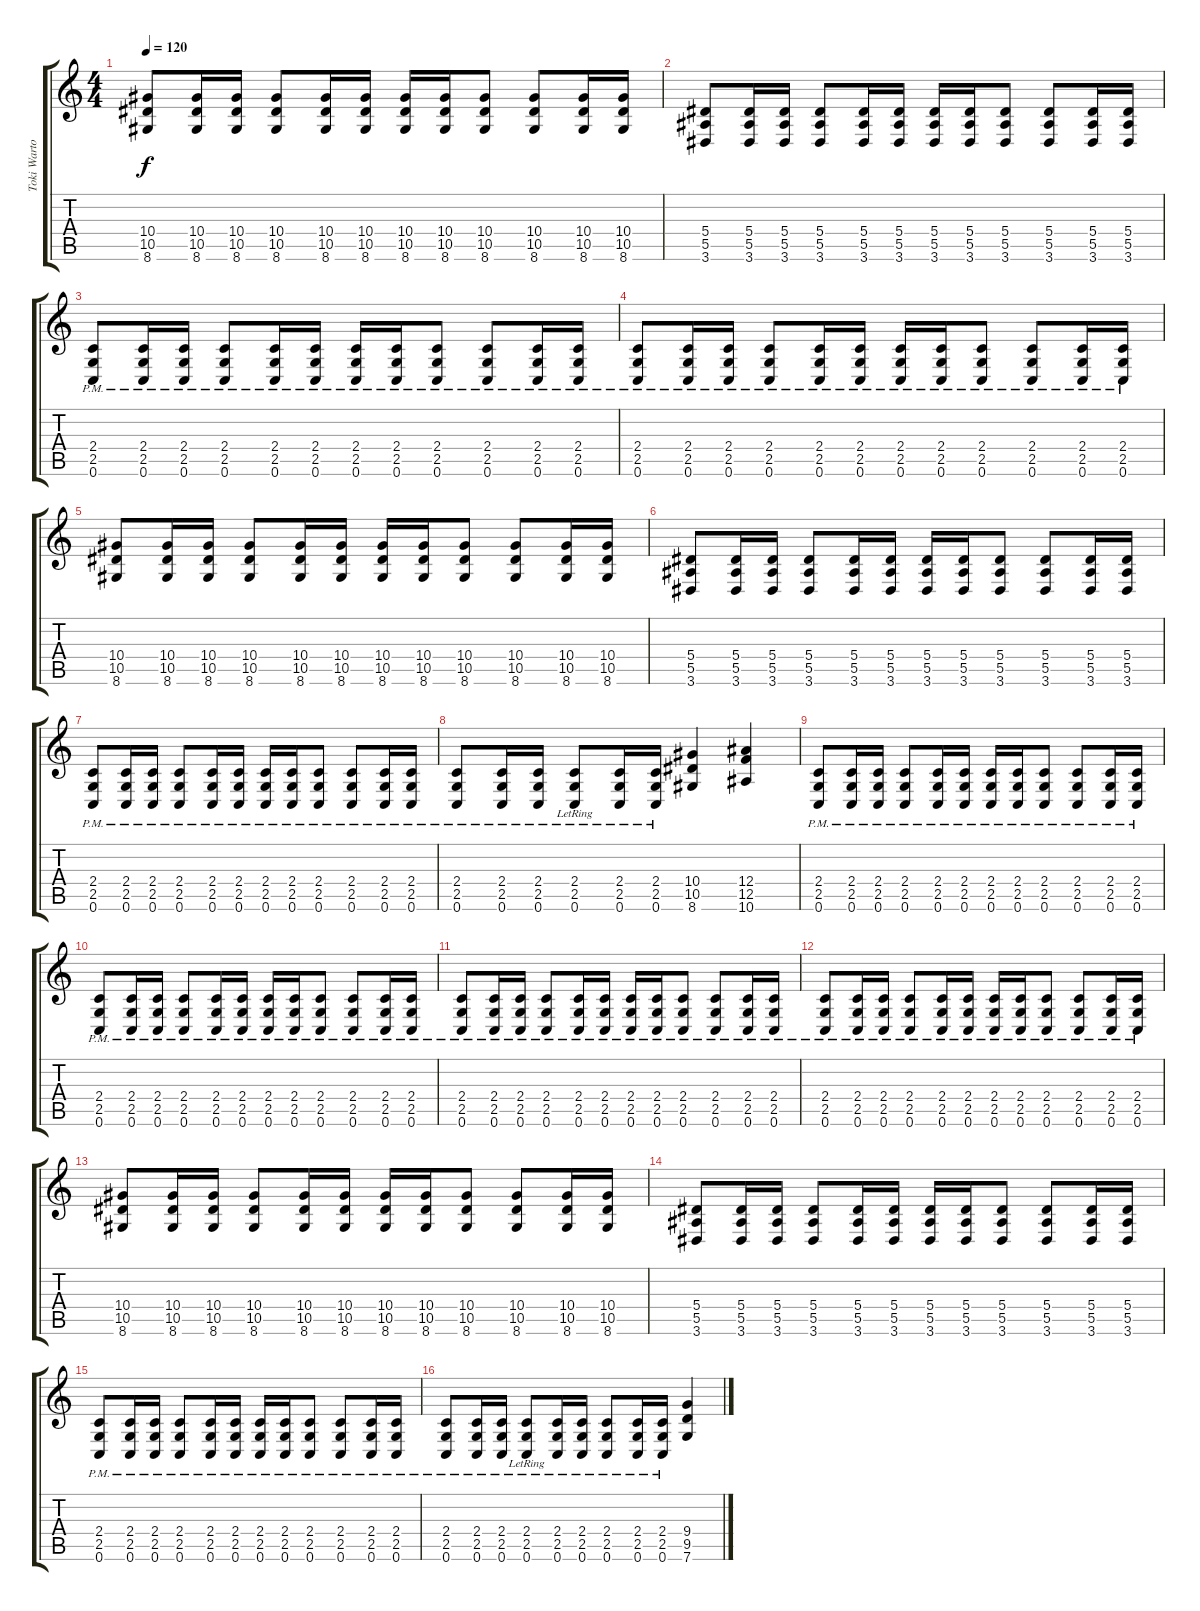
\track ("Toki Wartooth" "Toki Warto") {instrument overdrivenguitar}
\staff {score tabs}
\tuning (C4 G3 Eb3 Bb2 F2 C2) {hide}
\ts (4 4)
\tempo 120
\clef g2
\ks c
(10.4 10.5 8.6).8{dy f} (10.4 10.5 8.6).16 (10.4 10.5 8.6).16 (10.4 10.5 8.6).8 (10.4 10.5 8.6).16 (10.4 10.5 8.6).16 (10.4 10.5 8.6).16 (10.4 10.5 8.6).16 (10.4 10.5 8.6).8 (10.4 10.5 8.6).8 (10.4 10.5 8.6).16 (10.4 10.5 8.6).16 |
(5.4 5.5 3.6).8 (5.4 5.5 3.6).16 (5.4 5.5 3.6).16 (5.4 5.5 3.6).8 (5.4 5.5 3.6).16 (5.4 5.5 3.6).16 (5.4 5.5 3.6).16 (5.4 5.5 3.6).16 (5.4 5.5 3.6).8 (5.4 5.5 3.6).8 (5.4 5.5 3.6).16 (5.4 5.5 3.6).16 |
(2.4{pm} 2.5{pm} 0.6{pm}).8 (2.4{pm} 2.5{pm} 0.6{pm}).16 (2.4{pm} 2.5{pm} 0.6{pm}).16 (2.4{pm} 2.5{pm} 0.6{pm}).8 (2.4{pm} 2.5{pm} 0.6{pm}).16 (2.4{pm} 2.5{pm} 0.6{pm}).16 (2.4{pm} 2.5{pm} 0.6{pm}).16 (2.4{pm} 2.5{pm} 0.6{pm}).16 (2.4{pm} 2.5{pm} 0.6{pm}).8 (2.4{pm} 2.5{pm} 0.6{pm}).8 (2.4{pm} 2.5{pm} 0.6{pm}).16 (2.4{pm} 2.5{pm} 0.6{pm}).16 |
(2.4{pm} 2.5{pm} 0.6{pm}).8 (2.4{pm} 2.5{pm} 0.6{pm}).16 (2.4{pm} 2.5{pm} 0.6{pm}).16 (2.4{pm} 2.5{pm} 0.6{pm}).8 (2.4{pm} 2.5{pm} 0.6{pm}).16 (2.4{pm} 2.5{pm} 0.6{pm}).16 (2.4{pm} 2.5{pm} 0.6{pm}).16 (2.4{pm} 2.5{pm} 0.6{pm}).16 (2.4{pm} 2.5{pm} 0.6{pm}).8 (2.4{pm} 2.5{pm} 0.6{pm}).8 (2.4{pm} 2.5{pm} 0.6{pm}).16 (2.4{pm} 2.5{pm} 0.6{pm}).16 |
(10.4 10.5 8.6).8 (10.4 10.5 8.6).16 (10.4 10.5 8.6).16 (10.4 10.5 8.6).8 (10.4 10.5 8.6).16 (10.4 10.5 8.6).16 (10.4 10.5 8.6).16 (10.4 10.5 8.6).16 (10.4 10.5 8.6).8 (10.4 10.5 8.6).8 (10.4 10.5 8.6).16 (10.4 10.5 8.6).16 |
(5.4 5.5 3.6).8 (5.4 5.5 3.6).16 (5.4 5.5 3.6).16 (5.4 5.5 3.6).8 (5.4 5.5 3.6).16 (5.4 5.5 3.6).16 (5.4 5.5 3.6).16 (5.4 5.5 3.6).16 (5.4 5.5 3.6).8 (5.4 5.5 3.6).8 (5.4 5.5 3.6).16 (5.4 5.5 3.6).16 |
(2.4{pm} 2.5{pm} 0.6{pm}).8 (2.4{pm} 2.5{pm} 0.6{pm}).16 (2.4{pm} 2.5{pm} 0.6{pm}).16 (2.4{pm} 2.5{pm} 0.6{pm}).8 (2.4{pm} 2.5{pm} 0.6{pm}).16 (2.4{pm} 2.5{pm} 0.6{pm}).16 (2.4{pm} 2.5{pm} 0.6{pm}).16 (2.4{pm} 2.5{pm} 0.6{pm}).16 (2.4{pm} 2.5{pm} 0.6{pm}).8 (2.4{pm} 2.5{pm} 0.6{pm}).8 (2.4{pm} 2.5{pm} 0.6{pm}).16 (2.4{pm} 2.5{pm} 0.6{pm}).16 |
(2.4{pm} 2.5{pm} 0.6{pm}).8 (2.4{pm} 2.5{pm} 0.6{pm}).16 (2.4{pm} 2.5{pm} 0.6{pm}).16 (2.4{pm lr} 2.5{pm lr} 0.6{pm lr}).8 (2.4{pm} 2.5{pm} 0.6{pm}).16 (2.4{pm} 2.5{pm} 0.6{pm}).16 (10.4 10.5 8.6).4 (12.4 12.5 10.6).4 |
(2.4{pm} 2.5{pm} 0.6{pm}).8 (2.4{pm} 2.5{pm} 0.6{pm}).16 (2.4{pm} 2.5{pm} 0.6{pm}).16 (2.4{pm} 2.5{pm} 0.6{pm}).8 (2.4{pm} 2.5{pm} 0.6{pm}).16 (2.4{pm} 2.5{pm} 0.6{pm}).16 (2.4{pm} 2.5{pm} 0.6{pm}).16 (2.4{pm} 2.5{pm} 0.6{pm}).16 (2.4{pm} 2.5{pm} 0.6{pm}).8 (2.4{pm} 2.5{pm} 0.6{pm}).8 (2.4{pm} 2.5{pm} 0.6{pm}).16 (2.4{pm} 2.5{pm} 0.6{pm}).16 |
(2.4{pm} 2.5{pm} 0.6{pm}).8 (2.4{pm} 2.5{pm} 0.6{pm}).16 (2.4{pm} 2.5{pm} 0.6{pm}).16 (2.4{pm} 2.5{pm} 0.6{pm}).8 (2.4{pm} 2.5{pm} 0.6{pm}).16 (2.4{pm} 2.5{pm} 0.6{pm}).16 (2.4{pm} 2.5{pm} 0.6{pm}).16 (2.4{pm} 2.5{pm} 0.6{pm}).16 (2.4{pm} 2.5{pm} 0.6{pm}).8 (2.4{pm} 2.5{pm} 0.6{pm}).8 (2.4{pm} 2.5{pm} 0.6{pm}).16 (2.4{pm} 2.5{pm} 0.6{pm}).16 |
(2.4{pm} 2.5{pm} 0.6{pm}).8 (2.4{pm} 2.5{pm} 0.6{pm}).16 (2.4{pm} 2.5{pm} 0.6{pm}).16 (2.4{pm} 2.5{pm} 0.6{pm}).8 (2.4{pm} 2.5{pm} 0.6{pm}).16 (2.4{pm} 2.5{pm} 0.6{pm}).16 (2.4{pm} 2.5{pm} 0.6{pm}).16 (2.4{pm} 2.5{pm} 0.6{pm}).16 (2.4{pm} 2.5{pm} 0.6{pm}).8 (2.4{pm} 2.5{pm} 0.6{pm}).8 (2.4{pm} 2.5{pm} 0.6{pm}).16 (2.4{pm} 2.5{pm} 0.6{pm}).16 |
(2.4{pm} 2.5{pm} 0.6{pm}).8 (2.4{pm} 2.5{pm} 0.6{pm}).16 (2.4{pm} 2.5{pm} 0.6{pm}).16 (2.4{pm} 2.5{pm} 0.6{pm}).8 (2.4{pm} 2.5{pm} 0.6{pm}).16 (2.4{pm} 2.5{pm} 0.6{pm}).16 (2.4{pm} 2.5{pm} 0.6{pm}).16 (2.4{pm} 2.5{pm} 0.6{pm}).16 (2.4{pm} 2.5{pm} 0.6{pm}).8 (2.4{pm} 2.5{pm} 0.6{pm}).8 (2.4{pm} 2.5{pm} 0.6{pm}).16 (2.4{pm} 2.5{pm} 0.6{pm}).16 |
(10.4 10.5 8.6).8 (10.4 10.5 8.6).16 (10.4 10.5 8.6).16 (10.4 10.5 8.6).8 (10.4 10.5 8.6).16 (10.4 10.5 8.6).16 (10.4 10.5 8.6).16 (10.4 10.5 8.6).16 (10.4 10.5 8.6).8 (10.4 10.5 8.6).8 (10.4 10.5 8.6).16 (10.4 10.5 8.6).16 |
(5.4 5.5 3.6).8 (5.4 5.5 3.6).16 (5.4 5.5 3.6).16 (5.4 5.5 3.6).8 (5.4 5.5 3.6).16 (5.4 5.5 3.6).16 (5.4 5.5 3.6).16 (5.4 5.5 3.6).16 (5.4 5.5 3.6).8 (5.4 5.5 3.6).8 (5.4 5.5 3.6).16 (5.4 5.5 3.6).16 |
(2.4{pm} 2.5{pm} 0.6{pm}).8 (2.4{pm} 2.5{pm} 0.6{pm}).16 (2.4{pm} 2.5{pm} 0.6{pm}).16 (2.4{pm} 2.5{pm} 0.6{pm}).8 (2.4{pm} 2.5{pm} 0.6{pm}).16 (2.4{pm} 2.5{pm} 0.6{pm}).16 (2.4{pm} 2.5{pm} 0.6{pm}).16 (2.4{pm} 2.5{pm} 0.6{pm}).16 (2.4{pm} 2.5{pm} 0.6{pm}).8 (2.4{pm} 2.5{pm} 0.6{pm}).8 (2.4{pm} 2.5{pm} 0.6{pm}).16 (2.4{pm} 2.5{pm} 0.6{pm}).16 |
(2.4{pm} 2.5{pm} 0.6{pm}).8 (2.4{pm} 2.5{pm} 0.6{pm}).16 (2.4{pm} 2.5{pm} 0.6{pm}).16 (2.4{pm lr} 2.5{pm lr} 0.6{pm lr}).8 (2.4{pm} 2.5{pm} 0.6{pm}).16 (2.4{pm} 2.5{pm} 0.6{pm}).16 (2.4{pm} 2.5{pm} 0.6{pm}).8 (2.4{pm} 2.5{pm} 0.6{pm}).16 (2.4{pm} 2.5{pm} 0.6{pm}).16 (9.4 9.5 7.6).4
